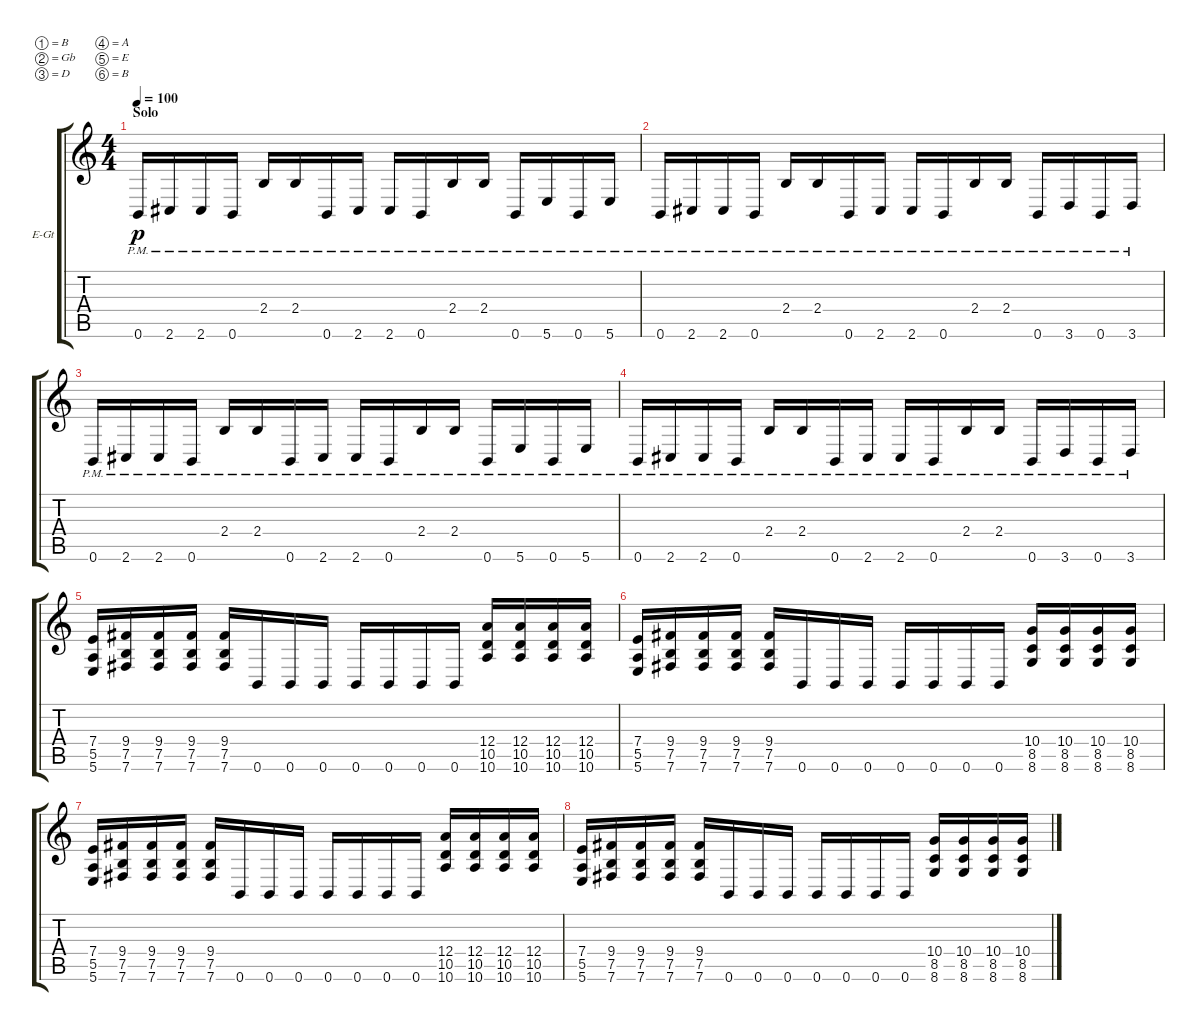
\bracketExtendMode groupsimilarinstruments
\firstSystemTrackNameOrientation horizontal
\otherSystemsTrackNameOrientation horizontal
\track ("Electric Guitar 1" "E-Gt") {instrument distortionguitar}
\staff {score tabs}
\tuning (B3 Gb3 D3 A2 E2 B1)
\ts (4 4)
\section ("" "Solo")
\tempo 100
\clef g2
\ks c
0.6{pm}.16{dy p} 2.6{pm}.16 2.6{pm}.16 0.6{pm}.16 2.4{pm}.16 2.4{pm}.16 0.6{pm}.16 2.6{pm}.16 2.6{pm}.16 0.6{pm}.16 2.4{pm}.16 2.4{pm}.16 0.6{pm}.16 5.6{pm}.16 0.6{pm}.16 5.6{pm}.16 |
0.6{pm}.16 2.6{pm}.16 2.6{pm}.16 0.6{pm}.16 2.4{pm}.16 2.4{pm}.16 0.6{pm}.16 2.6{pm}.16 2.6{pm}.16 0.6{pm}.16 2.4{pm}.16 2.4{pm}.16 0.6{pm}.16 3.6{pm}.16 0.6{pm}.16 3.6{pm}.16 |
0.6{pm}.16 2.6{pm}.16 2.6{pm}.16 0.6{pm}.16 2.4{pm}.16 2.4{pm}.16 0.6{pm}.16 2.6{pm}.16 2.6{pm}.16 0.6{pm}.16 2.4{pm}.16 2.4{pm}.16 0.6{pm}.16 5.6{pm}.16 0.6{pm}.16 5.6{pm}.16 |
0.6{pm}.16 2.6{pm}.16 2.6{pm}.16 0.6{pm}.16 2.4{pm}.16 2.4{pm}.16 0.6{pm}.16 2.6{pm}.16 2.6{pm}.16 0.6{pm}.16 2.4{pm}.16 2.4{pm}.16 0.6{pm}.16 3.6{pm}.16 0.6{pm}.16 3.6{pm}.16 |
(5.6 5.5 7.4).16 (7.6 7.5 9.4).16 (7.6 7.5 9.4).16 (7.6 7.5 9.4).16 (7.6 7.5 9.4).16 0.6.16 0.6.16 0.6.16 0.6.16 0.6.16 0.6.16 0.6.16 (10.6 10.5 12.4).16 (12.4 10.5 10.6).16 (12.4 10.5 10.6).16 (12.4 10.5 10.6).16 |
(5.6 5.5 7.4).16 (7.6 7.5 9.4).16 (7.6 7.5 9.4).16 (7.6 7.5 9.4).16 (7.6 7.5 9.4).16 0.6.16 0.6.16 0.6.16 0.6.16 0.6.16 0.6.16 0.6.16 (8.6 8.5 10.4).16 (8.6 8.5 10.4).16 (8.6 8.5 10.4).16 (8.6 8.5 10.4).16 |
(5.6 5.5 7.4).16 (7.6 7.5 9.4).16 (7.6 7.5 9.4).16 (7.6 7.5 9.4).16 (7.6 7.5 9.4).16 0.6.16 0.6.16 0.6.16 0.6.16 0.6.16 0.6.16 0.6.16 (10.6 10.5 12.4).16 (12.4 10.5 10.6).16 (12.4 10.5 10.6).16 (12.4 10.5 10.6).16 |
(5.6 5.5 7.4).16 (7.6 7.5 9.4).16 (7.6 7.5 9.4).16 (7.6 7.5 9.4).16 (7.6 7.5 9.4).16 0.6.16 0.6.16 0.6.16 0.6.16 0.6.16 0.6.16 0.6.16 (8.6 8.5 10.4).16 (8.6 8.5 10.4).16 (8.6 8.5 10.4).16 (8.6 8.5 10.4).16
